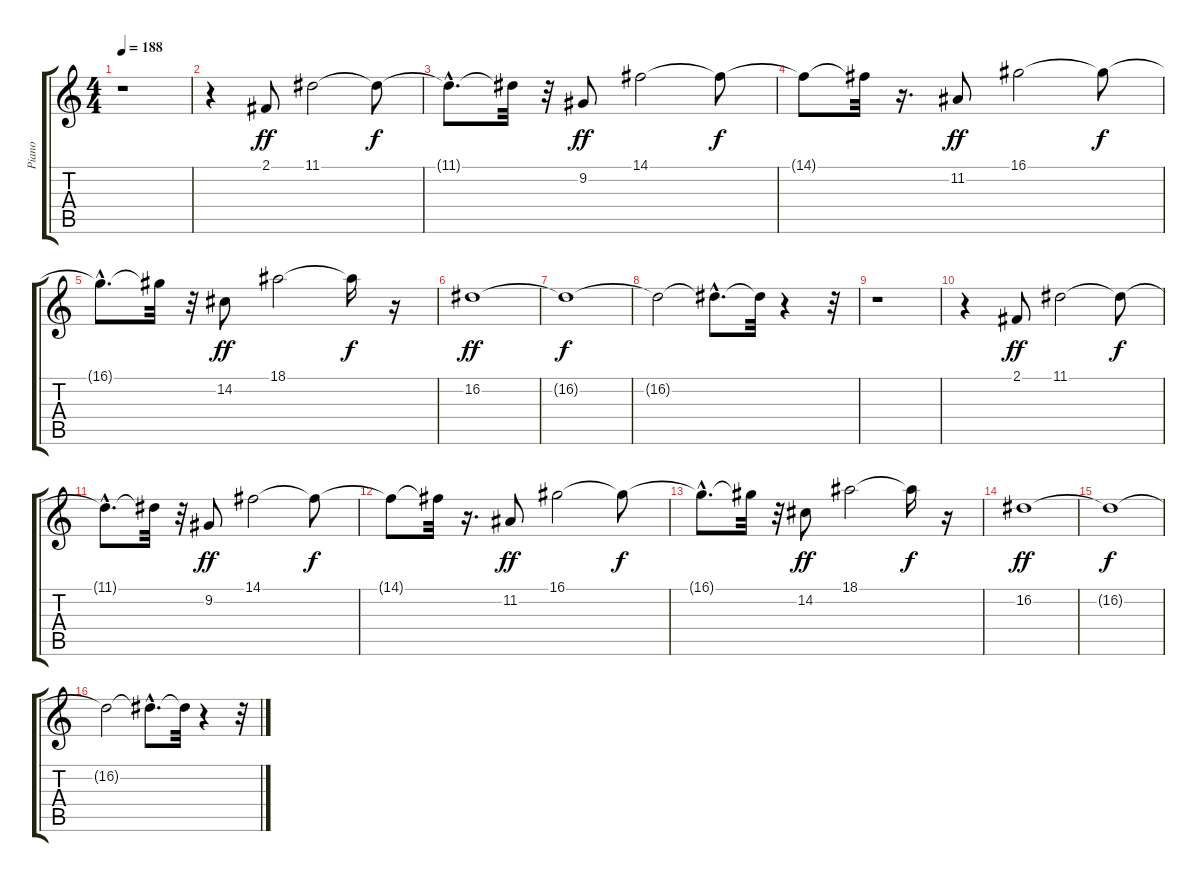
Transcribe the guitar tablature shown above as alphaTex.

\track ("Piano" "Piano") {instrument electricgrandpiano}
\staff {score tabs}
\tuning (E4 B3 G3 D3 A2 E2) {hide}
\ts (4 4)
\tempo 188
\clef g2
\ks c
r.1{dy f} |
r.4 2.1.8{dy ff} 11.1.2 11.1{t}.8{dy f} |
11.1{hac t}.8{d} 11.1{t}.32 r.32 9.2.8{dy ff} 14.1.2 14.1{t}.8{dy f} |
14.1{t}.8 14.1{t}.32 r.16{d} 11.2.8{dy ff} 16.1.2 16.1{t}.8{dy f} |
16.1{hac t}.8{d} 16.1{t}.32 r.32 14.2.8{dy ff} 18.1.2 18.1{t}.16{dy f} r.16 |
16.2.1{dy ff} |
16.2{t}.1{dy f} |
16.2{t}.2 16.2{hac t}.8{d} 16.2{t}.32 r.4 r.32 |
r.1 |
r.4 2.1.8{dy ff} 11.1.2 11.1{t}.8{dy f} |
11.1{hac t}.8{d} 11.1{t}.32 r.32 9.2.8{dy ff} 14.1.2 14.1{t}.8{dy f} |
14.1{t}.8 14.1{t}.32 r.16{d} 11.2.8{dy ff} 16.1.2 16.1{t}.8{dy f} |
16.1{hac t}.8{d} 16.1{t}.32 r.32 14.2.8{dy ff} 18.1.2 18.1{t}.16{dy f} r.16 |
16.2.1{dy ff} |
16.2{t}.1{dy f} |
16.2{t}.2 16.2{hac t}.8{d} 16.2{t}.32 r.4 r.32
